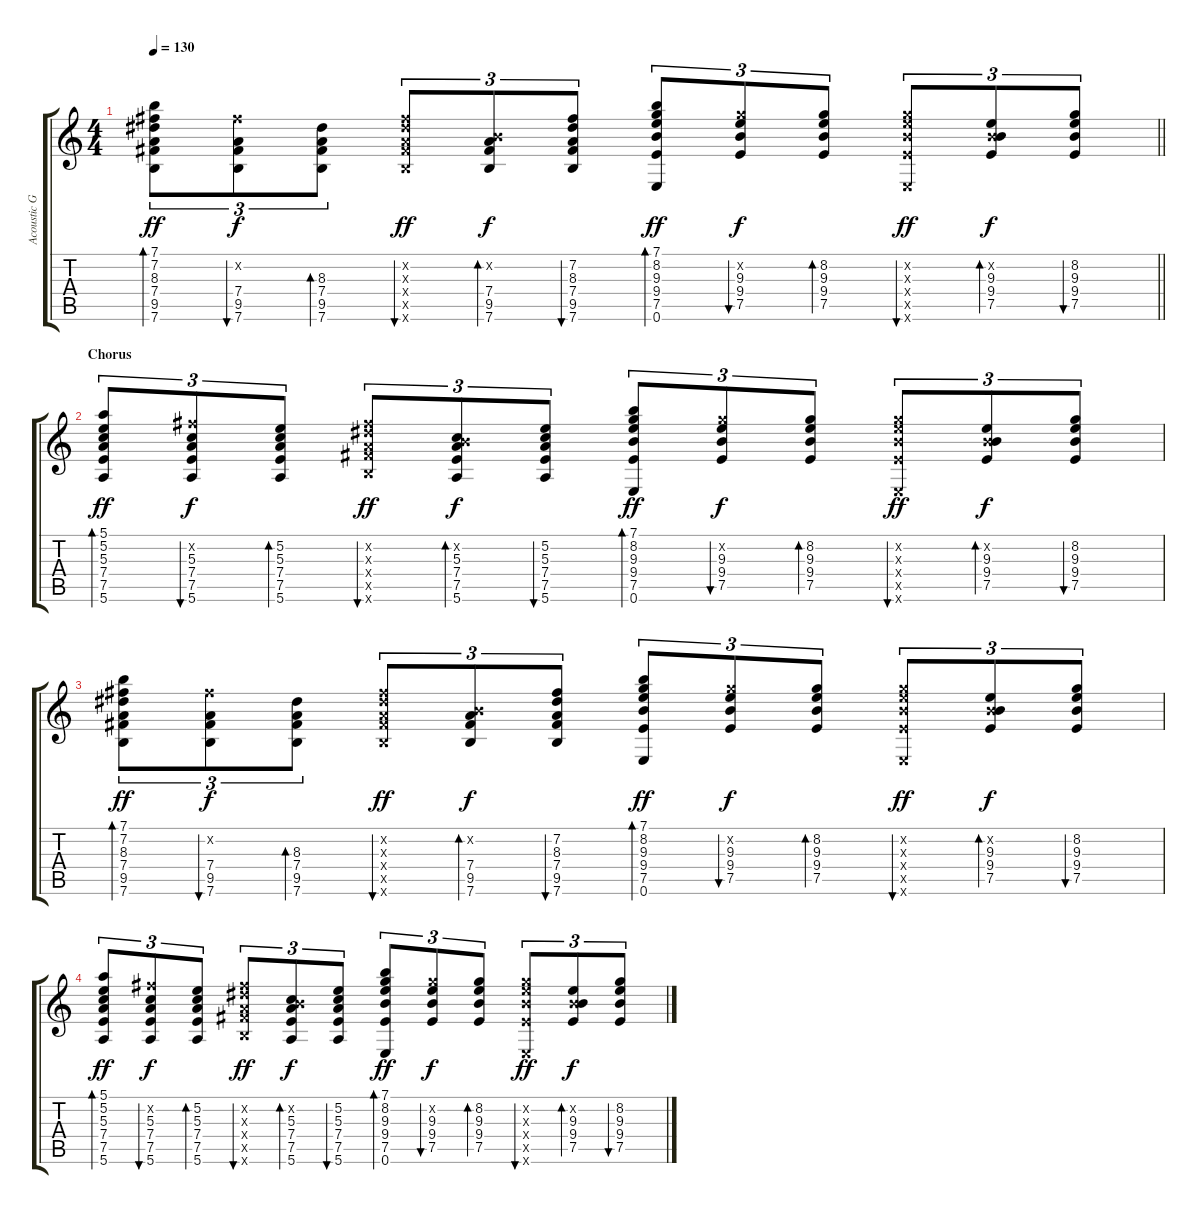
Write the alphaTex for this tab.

\track ("Acoustic Guitar" "Acoustic G") {instrument acousticguitarsteel}
\staff {score tabs}
\tuning (E4 B3 G3 D3 A2 E2) {hide}
\ts (4 4)
\tempo 130
\clef g2
\barLineRight lightlight
\ks c
(7.1 7.2 8.3 7.4 9.5 7.6).8{tu (3 2) bd 60 dy ff} (7.2{x} 7.4 9.5 7.6).8{tu (3 2) bu 60 dy f} (8.3 7.4 9.5 7.6).8{tu (3 2) bd 60} (7.2{x} 8.3{x} 7.4{x} 9.5{x} 7.6{x}).8{tu (3 2) bu 60 dy ff} (0.2{x} 7.4 9.5 7.6).8{tu (3 2) bd 60 dy f} (7.2 8.3 7.4 9.5 7.6).8{tu (3 2) bu 60} (7.1 8.2 9.3 9.4 7.5 0.6).8{tu (3 2) bd 60 dy ff} (8.2{x} 9.3 9.4 7.5).8{tu (3 2) bu 60 dy f} (8.2 9.3 9.4 7.5).8{tu (3 2) bd 60} (8.2{x} 9.3{x} 9.4{x} 7.5{x} 0.6{x}).8{tu (3 2) bu 60 dy ff} (0.2{x} 9.3 9.4 7.5).8{tu (3 2) bd 60 dy f} (8.2 9.3 9.4 7.5).8{tu (3 2) bu 60} |
\section ("" "Chorus")
(5.1 5.2 5.3 7.4 7.5 5.6).8{tu (3 2) bd 60 dy ff} (7.2{x} 5.3 7.4 7.5 5.6).8{tu (3 2) bu 60 dy f} (5.2 5.3 7.4 7.5 5.6).8{tu (3 2) bd 60} (7.2{x} 8.3{x} 7.4{x} 9.5{x} 7.6{x}).8{tu (3 2) bu 60 dy ff} (0.2{x} 5.3 7.4 7.5 5.6).8{tu (3 2) bd 60 dy f} (5.2 5.3 7.4 7.5 5.6).8{tu (3 2) bu 60} (7.1 8.2 9.3 9.4 7.5 0.6).8{tu (3 2) bd 60 dy ff} (8.2{x} 9.3 9.4 7.5).8{tu (3 2) bu 60 dy f} (8.2 9.3 9.4 7.5).8{tu (3 2) bd 60} (8.2{x} 9.3{x} 9.4{x} 7.5{x} 0.6{x}).8{tu (3 2) bu 60 dy ff} (0.2{x} 9.3 9.4 7.5).8{tu (3 2) bd 60 dy f} (8.2 9.3 9.4 7.5).8{tu (3 2) bu 60} |
(7.1 7.2 8.3 7.4 9.5 7.6).8{tu (3 2) bd 60 dy ff} (7.2{x} 7.4 9.5 7.6).8{tu (3 2) bu 60 dy f} (8.3 7.4 9.5 7.6).8{tu (3 2) bd 60} (7.2{x} 8.3{x} 7.4{x} 9.5{x} 7.6{x}).8{tu (3 2) bu 60 dy ff} (0.2{x} 7.4 9.5 7.6).8{tu (3 2) bd 60 dy f} (7.2 8.3 7.4 9.5 7.6).8{tu (3 2) bu 60} (7.1 8.2 9.3 9.4 7.5 0.6).8{tu (3 2) bd 60 dy ff} (8.2{x} 9.3 9.4 7.5).8{tu (3 2) bu 60 dy f} (8.2 9.3 9.4 7.5).8{tu (3 2) bd 60} (8.2{x} 9.3{x} 9.4{x} 7.5{x} 0.6{x}).8{tu (3 2) bu 60 dy ff} (0.2{x} 9.3 9.4 7.5).8{tu (3 2) bd 60 dy f} (8.2 9.3 9.4 7.5).8{tu (3 2) bu 60} |
(5.1 5.2 5.3 7.4 7.5 5.6).8{tu (3 2) bd 60 dy ff} (7.2{x} 5.3 7.4 7.5 5.6).8{tu (3 2) bu 60 dy f} (5.2 5.3 7.4 7.5 5.6).8{tu (3 2) bd 60} (7.2{x} 8.3{x} 7.4{x} 9.5{x} 7.6{x}).8{tu (3 2) bu 60 dy ff} (0.2{x} 5.3 7.4 7.5 5.6).8{tu (3 2) bd 60 dy f} (5.2 5.3 7.4 7.5 5.6).8{tu (3 2) bu 60} (7.1 8.2 9.3 9.4 7.5 0.6).8{tu (3 2) bd 60 dy ff} (8.2{x} 9.3 9.4 7.5).8{tu (3 2) bu 60 dy f} (8.2 9.3 9.4 7.5).8{tu (3 2) bd 60} (8.2{x} 9.3{x} 9.4{x} 7.5{x} 0.6{x}).8{tu (3 2) bu 60 dy ff} (0.2{x} 9.3 9.4 7.5).8{tu (3 2) bd 60 dy f} (8.2 9.3 9.4 7.5).8{tu (3 2) bu 60}
